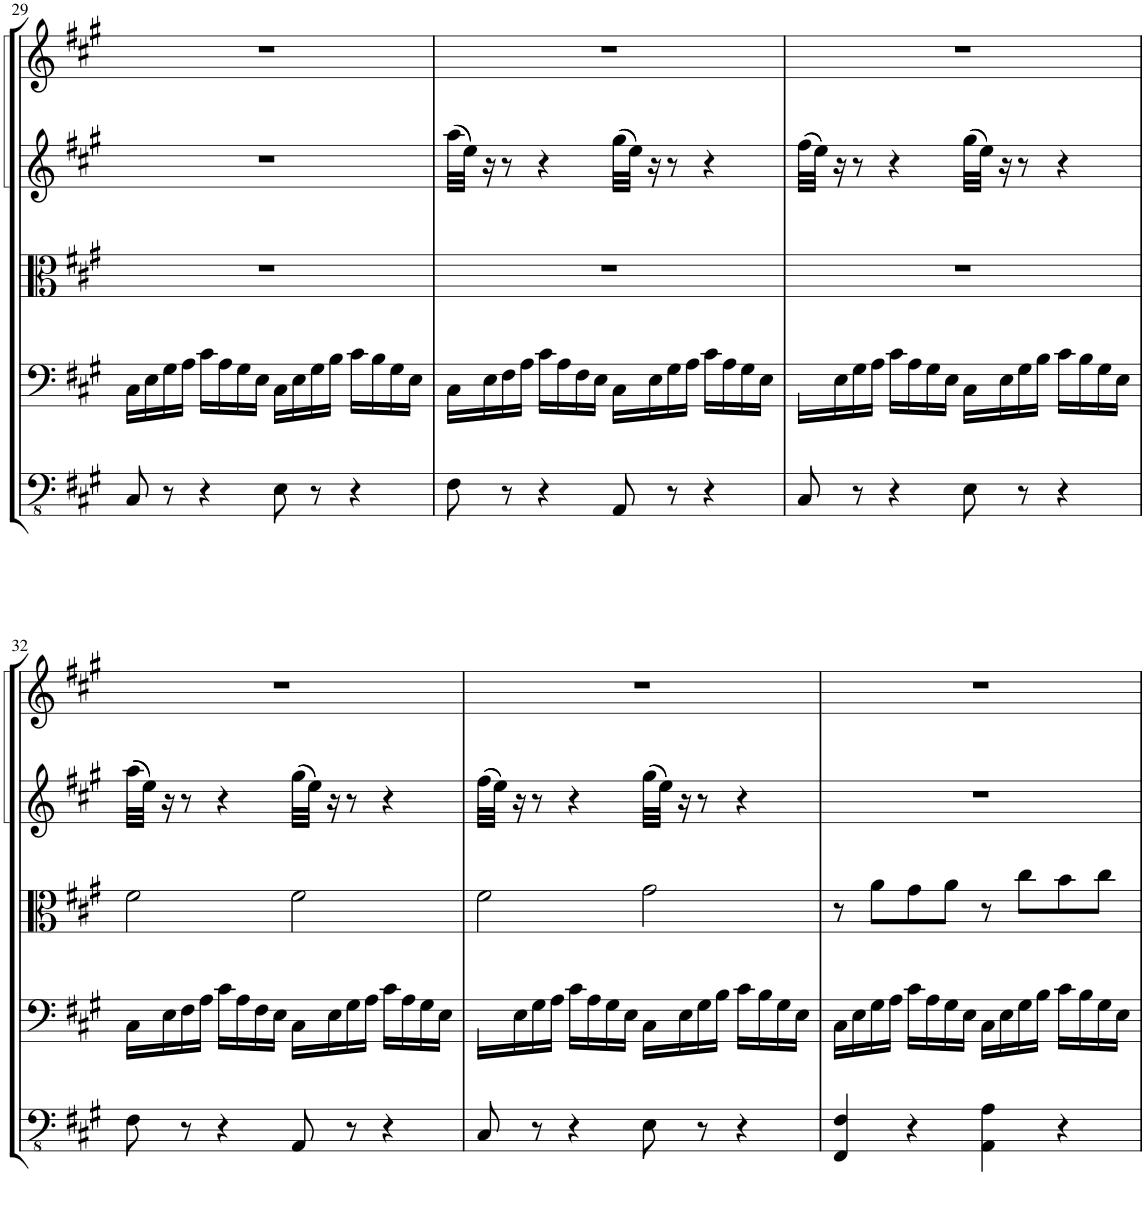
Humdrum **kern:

**kern	**kern	**kern	**kern	**kern
*part5	*part4	*part3	*part2	*part1
*staff5	*staff4	*staff3	*staff2	*staff1
*I"Contrabass	*I"Violoncello	*I"Viola	*I"Violin II	*I"Violin I
*I'Cb	*I'Vc	*I'Vla	*I'Vln	*I'Vln
!!LO:PB:g=z
*clefFv4	*clefF4	*clefC3	*clefG2	*clefG2
*ITrd7c12	*	*	*	*
*k[f#c#g#]	*k[f#c#g#]	*k[f#c#g#]	*k[f#c#g#]	*k[f#c#g#]
*M4/4	*M4/4	*M4/4	*M4/4	*M4/4
=29	=29	=29	=29	=29
8CC#/	16C#\LL	1r	1r	1r
.	16E\	.	.	.
8r	16G#\	.	.	.
.	16A\JJ	.	.	.
4r	16c#\LL	.	.	.
.	16A\	.	.	.
.	16G#\	.	.	.
.	16E\JJ	.	.	.
8EE\	16C#\LL	.	.	.
.	16E\	.	.	.
8r	16G#\	.	.	.
.	16B\JJ	.	.	.
4r	16c#\LL	.	.	.
.	16B\	.	.	.
.	16G#\	.	.	.
.	16E\JJ	.	.	.
=30	=30	=30	=30	=30
8FF#\	16C#\LL	1r	((32aa\LLL	1r
.	.	.	32ee\JJJ))	.
.	16E\	.	16r	.
8r	16F#\	.	8r	.
.	16A\JJ	.	.	.
4r	16c#\LL	.	4r	.
.	16A\	.	.	.
.	16F#\	.	.	.
.	16E\JJ	.	.	.
8AAA/	16C#\LL	.	((32gg#\LLL	.
.	.	.	32ee\JJJ))	.
.	16E\	.	16r	.
8r	16G#\	.	8r	.
.	16A\JJ	.	.	.
4r	16c#\LL	.	4r	.
.	16A\	.	.	.
.	16G#\	.	.	.
.	16E\JJ	.	.	.
=31	=31	=31	=31	=31
8CC#/	16C#\LL	1r	((32ff#\LLL	1r
.	.	.	32ee\JJJ))	.
.	16E\	.	16r	.
8r	16G#\	.	8r	.
.	16A\JJ	.	.	.
4r	16c#\LL	.	4r	.
.	16A\	.	.	.
.	16G#\	.	.	.
.	16E\JJ	.	.	.
8EE\	16C#\LL	.	((32gg#\LLL	.
.	.	.	32ee\JJJ))	.
.	16E\	.	16r	.
8r	16G#\	.	8r	.
.	16B\JJ	.	.	.
4r	16c#\LL	.	4r	.
.	16B\	.	.	.
.	16G#\	.	.	.
.	16E\JJ	.	.	.
!!LO:LB:g=z
=32	=32	=32	=32	=32
8FF#\	16C#\LL	2f#\	((32aa\LLL	1r
.	.	.	32ee\JJJ))	.
.	16E\	.	16r	.
8r	16F#\	.	8r	.
.	16A\JJ	.	.	.
4r	16c#\LL	.	4r	.
.	16A\	.	.	.
.	16F#\	.	.	.
.	16E\JJ	.	.	.
8AAA/	16C#\LL	2f#\	((32gg#\LLL	.
.	.	.	32ee\JJJ))	.
.	16E\	.	16r	.
8r	16G#\	.	8r	.
.	16A\JJ	.	.	.
4r	16c#\LL	.	4r	.
.	16A\	.	.	.
.	16G#\	.	.	.
.	16E\JJ	.	.	.
=33	=33	=33	=33	=33
8CC#/	16C#\LL	2f#\	((32ff#\LLL	1r
.	.	.	32ee\JJJ))	.
.	16E\	.	16r	.
8r	16G#\	.	8r	.
.	16A\JJ	.	.	.
4r	16c#\LL	.	4r	.
.	16A\	.	.	.
.	16G#\	.	.	.
.	16E\JJ	.	.	.
8EE\	16C#\LL	2g#\	((32gg#\LLL	.
.	.	.	32ee\JJJ))	.
.	16E\	.	16r	.
8r	16G#\	.	8r	.
.	16B\JJ	.	.	.
4r	16c#\LL	.	4r	.
.	16B\	.	.	.
.	16G#\	.	.	.
.	16E\JJ	.	.	.
=34	=34	=34	=34	=34
4FFF#/ 4FF#/	16C#\LL	8r	1r	1r
.	16E\	.	.	.
.	16G#\	8a\L	.	.
.	16A\JJ	.	.	.
4r	16c#\LL	8g#\	.	.
.	16A\	.	.	.
.	16G#\	8a\J	.	.
.	16E\JJ	.	.	.
4AAA\ 4AA\	16C#\LL	8r	.	.
.	16E\	.	.	.
.	16G#\	8cc#\L	.	.
.	16B\JJ	.	.	.
4r	16c#\LL	8b\	.	.
.	16B\	.	.	.
.	16G#\	8cc#\J	.	.
.	16E\JJ	.	.	.
=	=	=	=	=
*-	*-	*-	*-	*-
